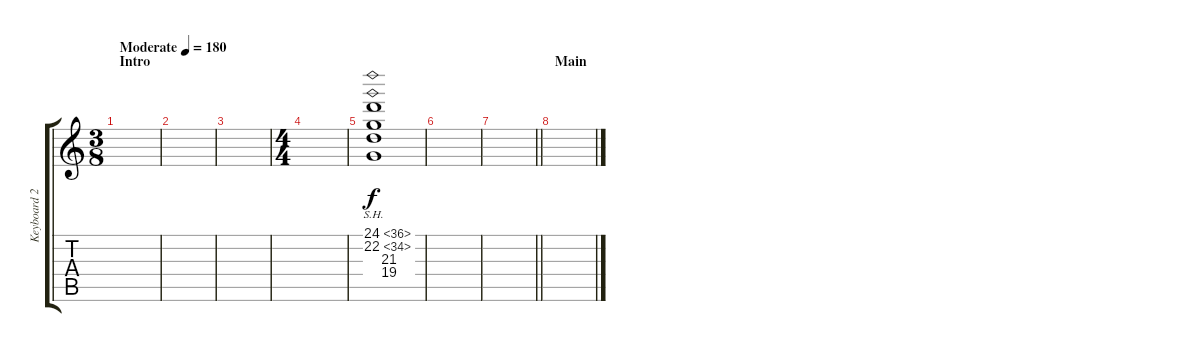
\track ("Keyboard 2" "Keyboard 2") {instrument orchestrahit}
\staff {score tabs}
\tuning (D4 A3 F3 C3 G2 D2) {hide}
\ts (3 8)
\section ("" "Intro")
\tempo (180 "Moderate")
\clef g2
\ks c
|
|
|
\ts (4 4)
|
(24.1{sh 12} 22.2{sh 12} 21.3 19.4).1 |
|
\barLineRight lightlight
|
\section ("" "Main")
